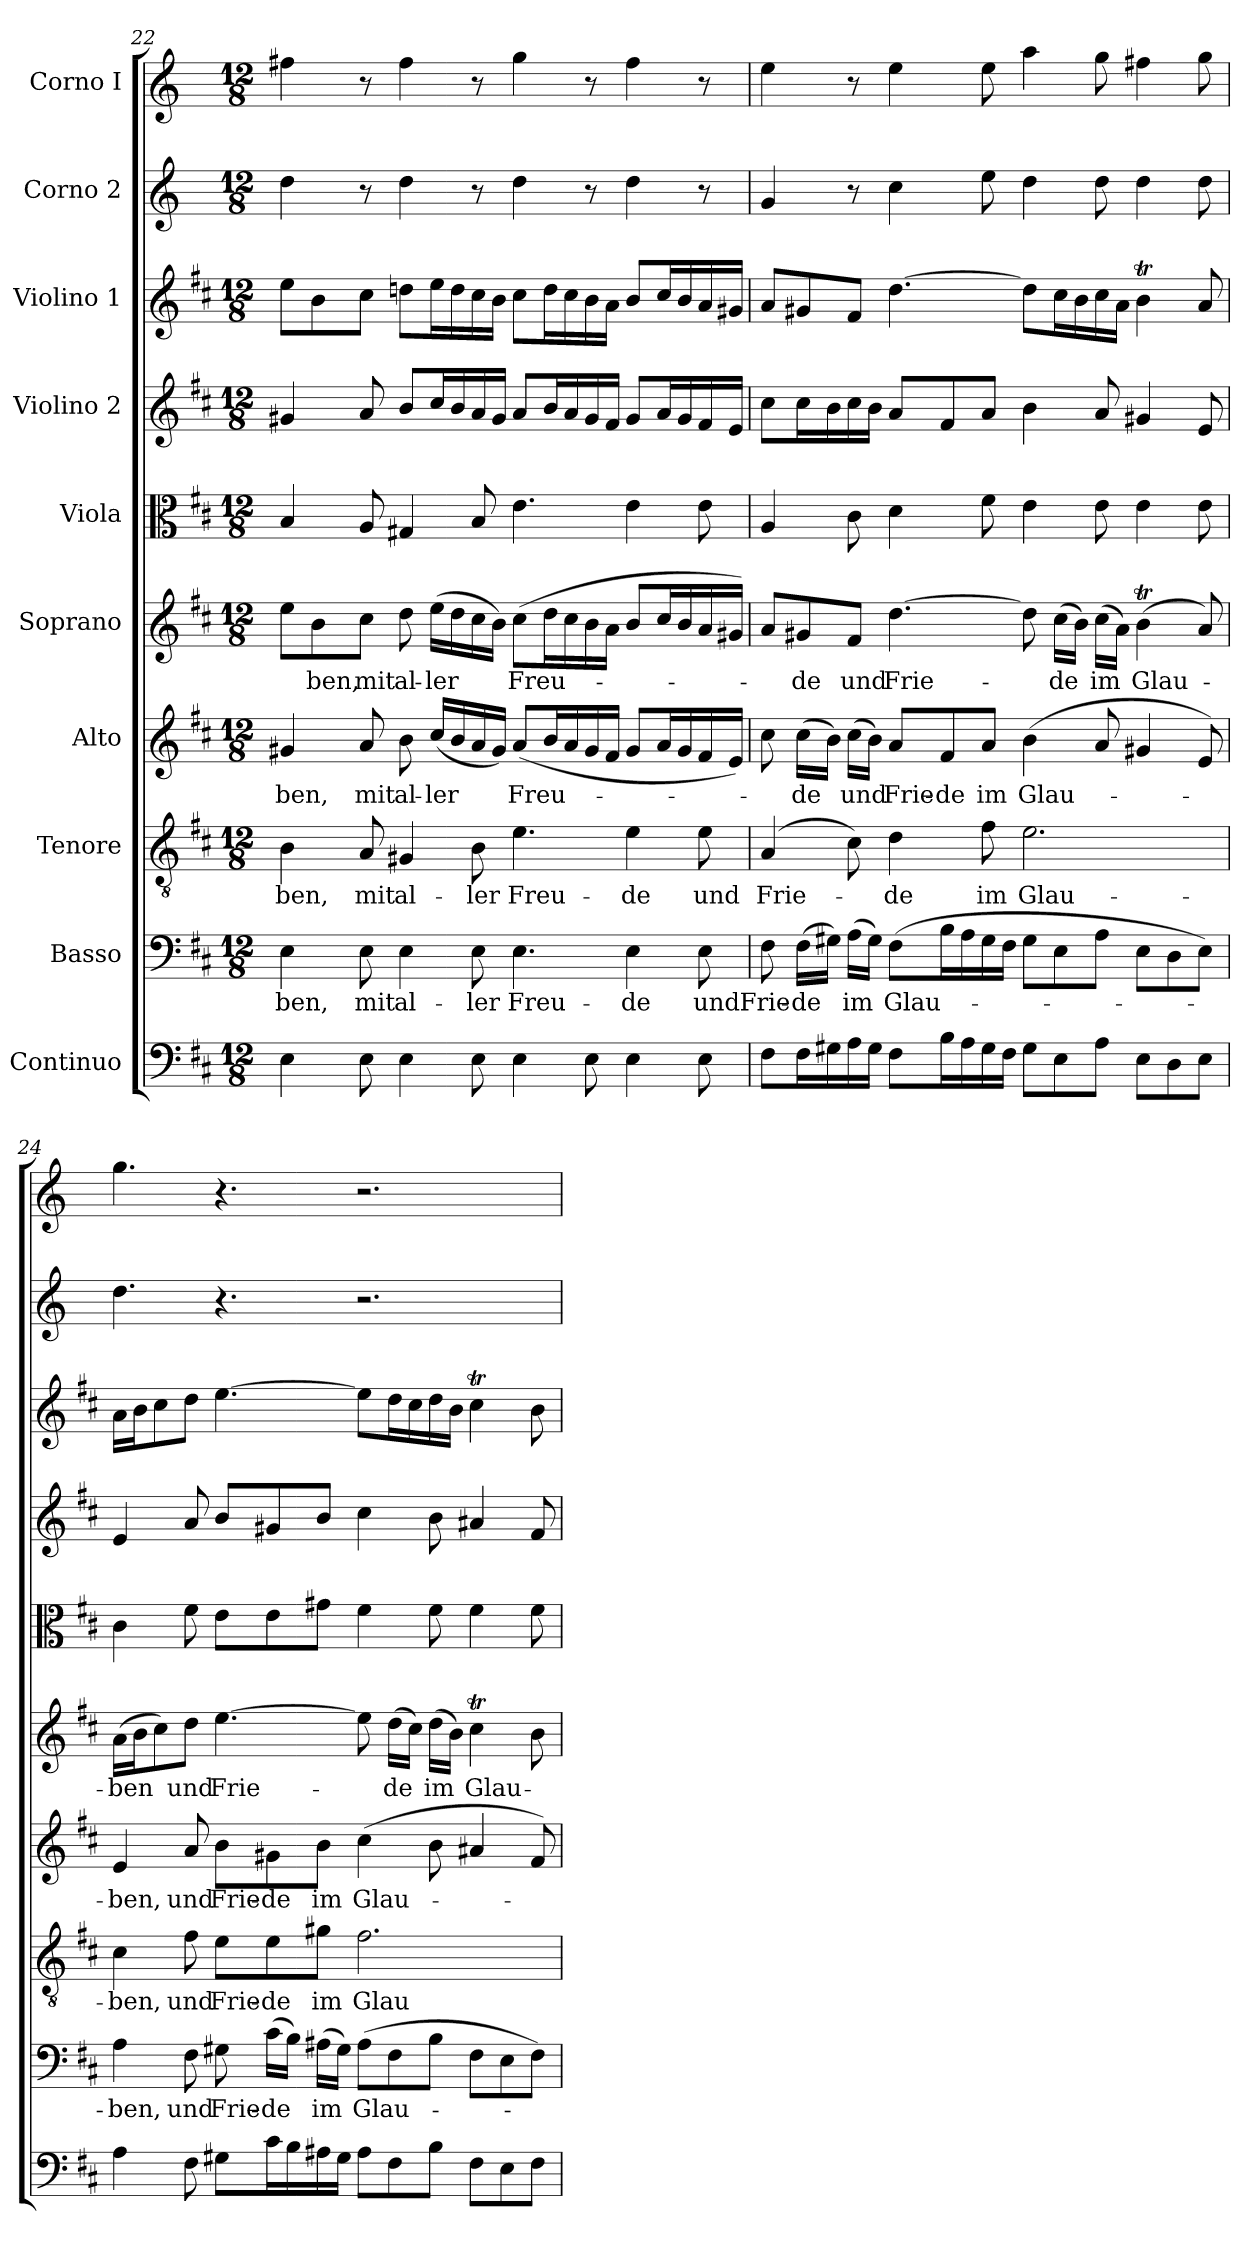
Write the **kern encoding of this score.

**kern	**kern	**text	**kern	**text	**kern	**text	**kern	**text	**kern	**kern	**kern	**kern	**kern
*part10	*part9	*part9	*part8	*part8	*part7	*part7	*part6	*part6	*part5	*part4	*part3	*part2	*part1
*staff10	*staff9	*staff9	*staff8	*staff8	*staff7	*staff7	*staff6	*staff6	*staff5	*staff4	*staff3	*staff2	*staff1
*I"Continuo	*I"Basso	*	*I"Tenore	*	*I"Alto	*	*I"Soprano	*	*I"Viola	*I"Violino 2	*I"Violino 1	*I"Corno 2	*I"Corno I
!!LO:PB:g=z
*clefF4	*clefF4	*	*clefGv2	*	*clefG2	*	*clefG2	*	*clefC3	*clefG2	*clefG2	*clefG2	*clefG2
*	*	*	*	*	*	*	*	*	*	*	*	*ITrd-1c-2	*ITrd-1c-2
*k[f#c#]	*k[f#c#]	*	*k[f#c#]	*	*k[f#c#]	*	*k[f#c#]	*	*k[f#c#]	*k[f#c#]	*k[f#c#]	*k[f#c#]	*k[f#c#]
*M12/8	*M12/8	*	*M12/8	*	*M12/8	*	*M12/8	*	*M12/8	*M12/8	*M12/8	*M12/8	*M12/8
=22	=22	=22	=22	=22	=22	=22	=22	=22	=22	=22	=22	=22	=22
!	!	!LO:LY:b	!	!LO:LY:b	!	!LO:LY:b	!	!	!	!	!	!	!
4E\	4E\	-ben,	4B\	-ben,	4g#X/	-ben,	8ee\L	.	4B/	4g#X/	8ee\L	4ee\	4gg#X\
!	!	!	!	!	!	!	!	!LO:LY:b	!	!	!	!	!
.	.	.	.	.	.	.	8b\	-ben,	.	.	8b\	.	.
!	!	!LO:LY:b	!	!LO:LY:b	!	!LO:LY:b	!	!LO:LY:b	!	!	!	!	!
8E\	8E\	mit	8A/	mit	8a/	mit	8cc#\J	mit	8A/	8a/	8cc#\J	8r	8r
!	!	!LO:LY:b	!	!LO:LY:b	!	!LO:LY:b	!	!LO:LY:b	!	!	!	!	!
4E\	4E\	al-	4G#X/	al-	8b\	al-	8dd\	al-	4G#X/	8b/L	8ddn\L	4ee\	4gg#\
!	!	!	!	!	!	!LO:LY:b	!	!LO:LY:b	!	!	!	!	!
.	.	.	.	.	(<16cc#/LL	-ler	(>16ee\LL	-ler	.	16cc#/L	16ee\L	.	.
.	.	.	.	.	16b/	.	16dd\	.	.	16b/	16dd\	.	.
!	!	!LO:LY:b	!	!LO:LY:b	!	!	!	!	!	!	!	!	!
8E\	8E\	-ler	8B\	-ler	16a/	.	16cc#\	.	8B/	16a/	16cc#\	8r	8r
.	.	.	.	.	16g#/JJ)	.	16b\JJ)	.	.	16g#/JJ	16b\JJ	.	.
!	!	!LO:LY:b	!	!LO:LY:b	!	!LO:LY:b	!	!LO:LY:b	!	!	!	!	!
4E\	4.E\	Freu-	4.e\	Freu-	(<8a/L	Freu-	(>8cc#\L	Freu-	4.e\	8a/L	8cc#\L	4ee\	4aa\
.	.	.	.	.	16b/L	.	16dd\L	.	.	16b/L	16dd\L	.	.
.	.	.	.	.	16a/	.	16cc#\	.	.	16a/	16cc#\	.	.
8E\	.	.	.	.	16g#/	.	16b\	.	.	16g#/	16b\	8r	8r
.	.	.	.	.	16f#/JJ	.	16a\JJ	.	.	16f#/JJ	16a\JJ	.	.
!	!	!LO:LY:b	!	!LO:LY:b	!	!	!	!	!	!	!	!	!
4E\	4E\	-de	4e\	-de	8g#/L	.	8b/L	.	4e\	8g#/L	8b/L	4ee\	4gg#\
.	.	.	.	.	16a/L	.	16cc#/L	.	.	16a/L	16cc#/L	.	.
.	.	.	.	.	16g#/	.	16b/	.	.	16g#/	16b/	.	.
!	!	!LO:LY:b	!	!LO:LY:b	!	!	!	!	!	!	!	!	!
8E\	8E\	und	8e\	und	16f#/	.	16a/	.	8e\	16f#/	16a/	8r	8r
.	.	.	.	.	16e/JJ)	.	16g#X/JJ)	.	.	16e/JJ	16g#X/JJ	.	.
!!LO:PB:g=z
=23	=23	=23	=23	=23	=23	=23	=23	=23	=23	=23	=23	=23	=23
!	!	!LO:LY:b	!	!LO:LY:b	!	!	!	!	!	!	!	!	!
8F#\L	8F#\	Frie-	(>4A/	Frie-	8cc#\	.	8a/L	.	4A/	8cc#\L	8a/L	4a/	4ff#\
!	!	!LO:LY:b	!	!	!	!LO:LY:b	!	!LO:LY:b	!	!	!	!	!
16F#\L	(>16F#\LL	-de	.	.	(>16cc#\LL	-de	8g#X/	-de	.	16cc#\L	8g#X/	.	.
16G#X\	16G#X\JJ)	.	.	.	16b\JJ)	.	.	.	.	16b\	.	.	.
!	!	!LO:LY:b	!	!	!	!LO:LY:b	!	!LO:LY:b	!	!	!	!	!
16A\	(>16A\LL	im	8c#\)	.	(>16cc#\LL	und	8f#/J	und	8c#\	16cc#\	8f#/J	8r	8r
16G#\JJ	16G#\JJ)	.	.	.	16b\JJ)	.	.	.	.	16b\JJ	.	.	.
!	!	!LO:LY:b	!	!LO:LY:b	!	!LO:LY:b	!	!LO:LY:b	!	!	!	!	!
8F#\L	(>8F#\L	Glau-	4d\	-de	8a/L	Frie-	[4.dd\	Frie-	4d\	8a/L	[4.dd\	4dd\	4ff#\
!	!	!	!	!	!	!LO:LY:b	!	!	!	!	!	!	!
16B\L	16B\L	.	.	.	8f#/	-de	.	.	.	8f#/	.	.	.
16A\	16A\	.	.	.	.	.	.	.	.	.	.	.	.
!	!	!	!	!LO:LY:b	!	!LO:LY:b	!	!	!	!	!	!	!
16G#\	16G#\	.	8f#\	im	8a/J	im	.	.	8f#\	8a/J	.	8ff#\	8ff#\
16F#\JJ	16F#\JJ	.	.	.	.	.	.	.	.	.	.	.	.
!	!	!	!	!LO:LY:b	!	!LO:LY:b	!	!	!	!	!	!	!
8G#\L	8G#\L	.	2.e\	Glau-	(>4b\	Glau-	8dd\]	.	4e\	4b\	8dd\L]	4ee\	4bb\
!	!	!	!	!	!	!	!	!LO:LY:b	!	!	!	!	!
8E\	8E\	.	.	.	.	.	(>16cc#\LL	-de	.	.	16cc#\L	.	.
.	.	.	.	.	.	.	16b\JJ)	.	.	.	16b\	.	.
!	!	!	!	!	!	!	!	!LO:LY:b	!	!	!	!	!
8A\J	8A\J	.	.	.	8a/	.	(>16cc#\LL	im	8e\	8a/	16cc#\	8ee\	8aa\
.	.	.	.	.	.	.	16a\JJ)	.	.	.	16a\JJ	.	.
!	!	!	!	!	!	!	!	!LO:LY:b	!	!	!	!	!
8E\L	8E\L	.	.	.	4g#X/	.	(>4bT\	Glau-	4e\	4g#X/	4bT\	4ee\	4gg#X\
8D\	8D\	.	.	.	.	.	.	.	.	.	.	.	.
8E\J	8E\J)	.	.	.	8e/)	.	8a/)	.	8e\	8e/	8a/	8ee\	8aa\
=24	=24	=24	=24	=24	=24	=24	=24	=24	=24	=24	=24	=24	=24
!	!	!LO:LY:b	!	!LO:LY:b	!	!LO:LY:b	!	!LO:LY:b	!	!	!	!	!
4A\	4A\	-ben,	4c#\	-ben,	4e/	-ben,	(>16a\LL	-ben	4c#\	4e/	16a\LL	4.ee\	4.aa\
.	.	.	.	.	.	.	16b\J	.	.	.	16b\J	.	.
.	.	.	.	.	.	.	8cc#\)	.	.	.	8cc#\	.	.
!	!	!LO:LY:b	!	!LO:LY:b	!	!LO:LY:b	!	!LO:LY:b	!	!	!	!	!
8F#\	8F#\	und	8f#\	und	8a/	und	8dd\J	und	8f#\	8a/	8dd\J	.	.
!	!	!LO:LY:b	!	!LO:LY:b	!	!LO:LY:b	!	!LO:LY:b	!	!	!	!	!
8G#X\L	8G#X\	Frie-	8e\L	Frie-	8b\L	Frie-	[4.ee\	Frie-	8e\L	8b/L	[4.ee\	4.r	4.r
!	!	!LO:LY:b	!	!LO:LY:b	!	!LO:LY:b	!	!	!	!	!	!	!
16c#\L	(>16c#\LL	-de	8e\	-de	8g#X\	-de	.	.	8e\	8g#X/	.	.	.
16B\	16B\JJ)	.	.	.	.	.	.	.	.	.	.	.	.
!	!	!LO:LY:b	!	!LO:LY:b	!	!LO:LY:b	!	!	!	!	!	!	!
16A#X\	(>16A#X\LL	im	8g#X\J	im	8b\J	im	.	.	8g#X\J	8b/J	.	.	.
16G#\JJ	16G#\JJ)	.	.	.	.	.	.	.	.	.	.	.	.
!	!	!LO:LY:b	!	!LO:LY:b	!	!LO:LY:b	!	!	!	!	!	!	!
8A#\L	(>8A#\L	Glau-	2.f#\	Glau-	(>4cc#\	Glau-	8ee\]	.	4f#\	4cc#\	8ee\L]	2.r	2.r
!	!	!	!	!	!	!	!	!LO:LY:b	!	!	!	!	!
8F#\	8F#\	.	.	.	.	.	(>16dd\LL	-de	.	.	16dd\L	.	.
.	.	.	.	.	.	.	16cc#\JJ)	.	.	.	16cc#\	.	.
!	!	!	!	!	!	!	!	!LO:LY:b	!	!	!	!	!
8B\J	8B\J	.	.	.	8b\	.	(>16dd\LL	im	8f#\	8b\	16dd\	.	.
.	.	.	.	.	.	.	16b\JJ)	.	.	.	16b\JJ	.	.
!	!	!	!	!	!	!	!	!LO:LY:b	!	!	!	!	!
8F#\L	8F#\L	.	.	.	4a#X/	.	4cc#t\	Glau-	4f#\	4a#X/	4cc#t\	.	.
8E\	8E\	.	.	.	.	.	.	.	.	.	.	.	.
8F#\J	8F#\J)	.	.	.	8f#/)	.	8b\	.	8f#\	8f#/	8b\	.	.
=	=	=	=	=	=	=	=	=	=	=	=	=	=
*-	*-	*-	*-	*-	*-	*-	*-	*-	*-	*-	*-	*-	*-
